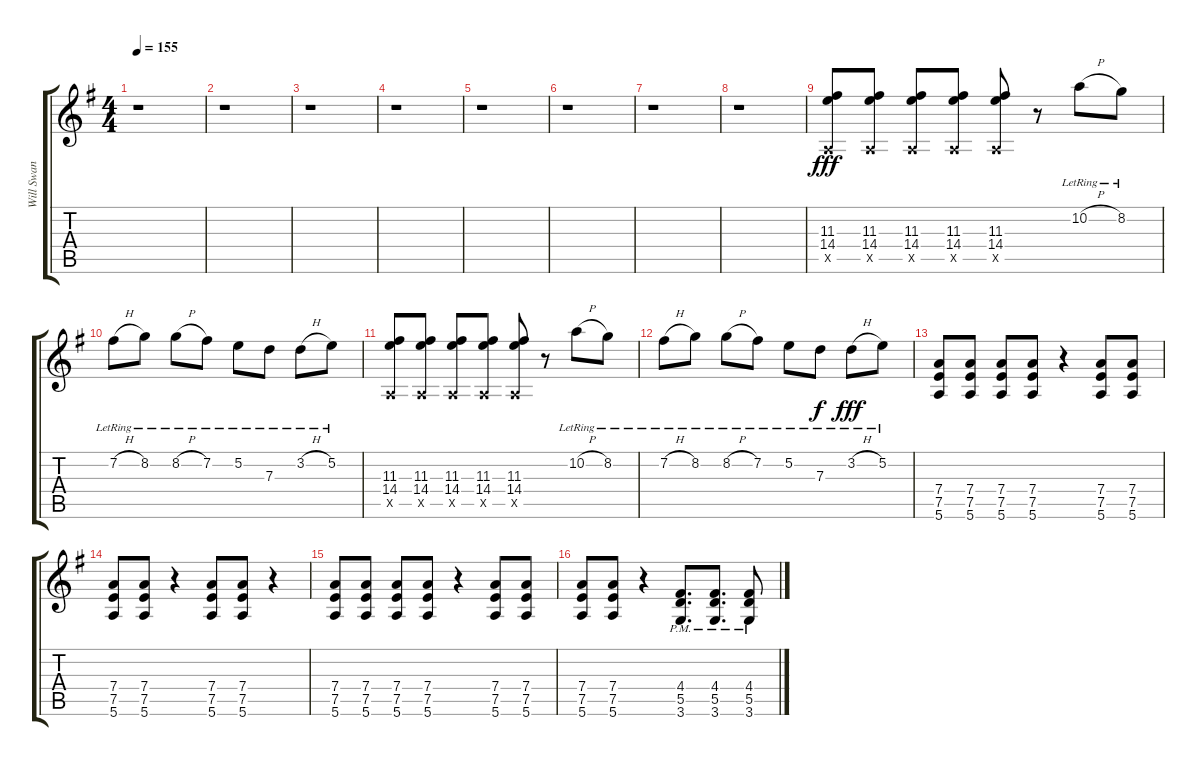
\track ("Will Swan (lead)" "Will Swan ") {instrument distortionguitar}
\staff {score tabs}
\tuning (E4 B3 G3 D3 A2 E2) {hide}
\ts (4 4)
\tempo 155
\clef g2
\ks g
r.1{dy f} |
r.1 |
r.1 |
r.1 |
r.1 |
r.1 |
r.1 |
r.1 |
(11.3 14.4 0.5{x}).8{dy fff} (11.3 14.4 0.5{x}).8 (11.3 14.4 0.5{x}).8 (11.3 14.4 0.5{x}).8 (11.3 14.4 0.5{x}).8 r.8 10.2{h lr}.8 8.2{lr}.8 |
7.2{h lr}.8 8.2{lr}.8 8.2{h lr}.8 7.2{lr}.8 5.2{lr}.8 7.3{lr}.8 3.2{h lr}.8 5.2{lr}.8 |
(11.3 14.4 0.5{x}).8 (11.3 14.4 0.5{x}).8 (11.3 14.4 0.5{x}).8 (11.3 14.4 0.5{x}).8 (11.3 14.4 0.5{x}).8 r.8 10.2{h lr}.8 8.2{lr}.8 |
7.2{h lr}.8 8.2{lr}.8 8.2{h lr}.8 7.2{lr}.8 5.2{lr}.8 7.3{lr}.8{dy f} 3.2{h lr}.8{dy fff} 5.2{lr}.8 |
(7.4 7.5 5.6).8 (7.4 7.5 5.6).8 (7.4 7.5 5.6).8 (7.4 7.5 5.6).8 r.4 (7.4 7.5 5.6).8 (7.4 7.5 5.6).8 |
(7.4 7.5 5.6).8 (7.4 7.5 5.6).8 r.4 (7.4 7.5 5.6).8 (7.4 7.5 5.6).8 r.4 |
(7.4 7.5 5.6).8 (7.4 7.5 5.6).8 (7.4 7.5 5.6).8 (7.4 7.5 5.6).8 r.4 (7.4 7.5 5.6).8 (7.4 7.5 5.6).8 |
(7.4 7.5 5.6).8 (7.4 7.5 5.6).8 r.4 (4.4{pm} 5.5{pm} 3.6{pm}).8{d} (4.4{pm} 5.5{pm} 3.6{pm}).8{d} (4.4{pm} 5.5{pm} 3.6{pm}).8
